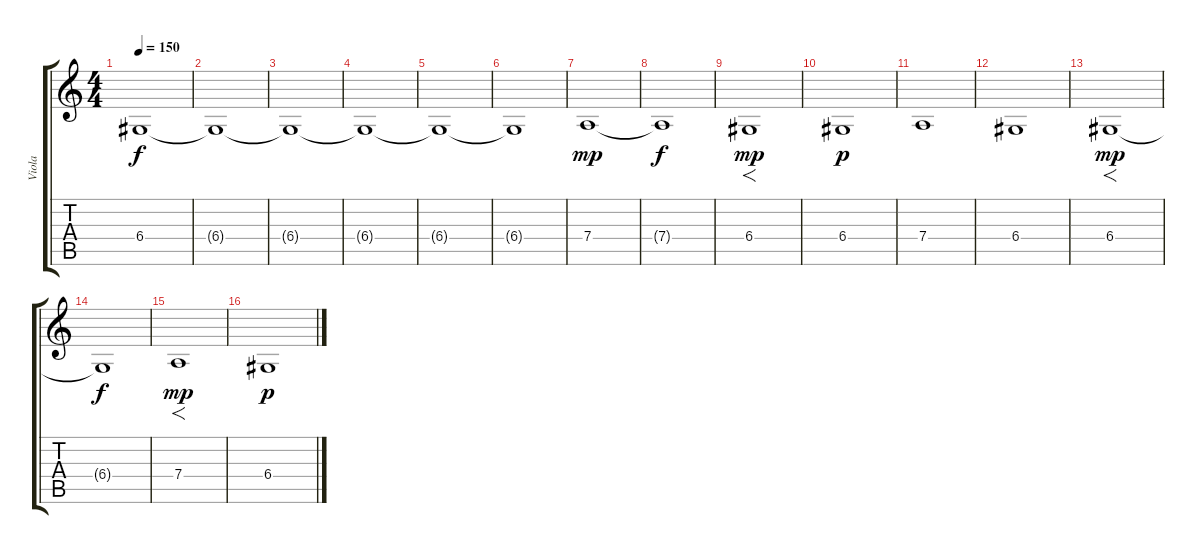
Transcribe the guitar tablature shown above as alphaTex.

\track ("Viola" "Viola") {instrument viola}
\staff {score tabs}
\tuning (E4 B3 G3 D3 A2 E2) {hide}
\ts (4 4)
\tempo 150
\clef g2
\ks c
6.4{t}.1{dy f volume 6} |
6.4{t}.1 |
6.4{t}.1 |
6.4{t}.1{volume 9} |
6.4{t}.1 |
6.4{t}.1 |
7.4.1{dy mp} |
7.4{t}.1{dy f} |
6.4.1{f dy mp} |
6.4.1{dy p} |
7.4.1 |
6.4.1 |
6.4.1{f dy mp} |
6.4{t}.1{dy f} |
7.4.1{f dy mp} |
6.4.1{dy p}
